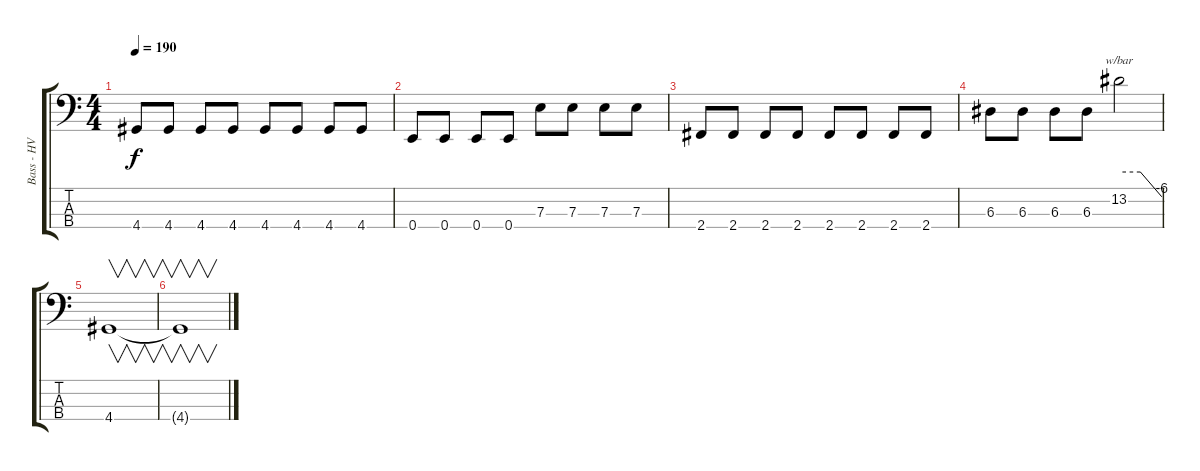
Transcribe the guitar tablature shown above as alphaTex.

\track ("Bass - HV ZhEkA" "Bass - HV ") {instrument synthbass2}
\staff {score tabs}
\tuning (G2 D2 A1 E1) {hide}
\ts (4 4)
\tempo 190
\clef f4
\ks c
4.4.8{dy f} 4.4.8 4.4.8 4.4.8 4.4.8 4.4.8 4.4.8 4.4.8 |
0.4.8 0.4.8 0.4.8 0.4.8 7.3.8 7.3.8 7.3.8 7.3.8 |
2.4.8 2.4.8 2.4.8 2.4.8 2.4.8 2.4.8 2.4.8 2.4.8 |
6.3.8 6.3.8 6.3.8 6.3.8 13.2.2{tbe (custom default 0 0 30 0 60 -24)} |
4.4.1{v} |
4.4{t}.1{v}
